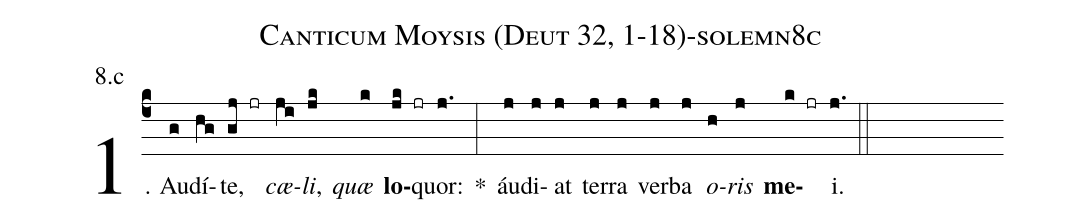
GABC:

name: Canticum Moysis (Deut 32, 1-18)-solemn8c;
annotation: 8.c;
%%
(c4)1. Au(g)dí(hg)te,(gj jr) <i>cæ</i>(ji)<i>li</i>,(jk) <i>quæ</i>(k) <b>lo</b>(jk jr)quor:(j.) *(:) áu(j)di(j)at(j) ter(j)ra(j) ver(j)ba(j) <i>o</i>(h)<i>ris</i>(j) <b>me</b>(k jr)i.(j.) (::)
